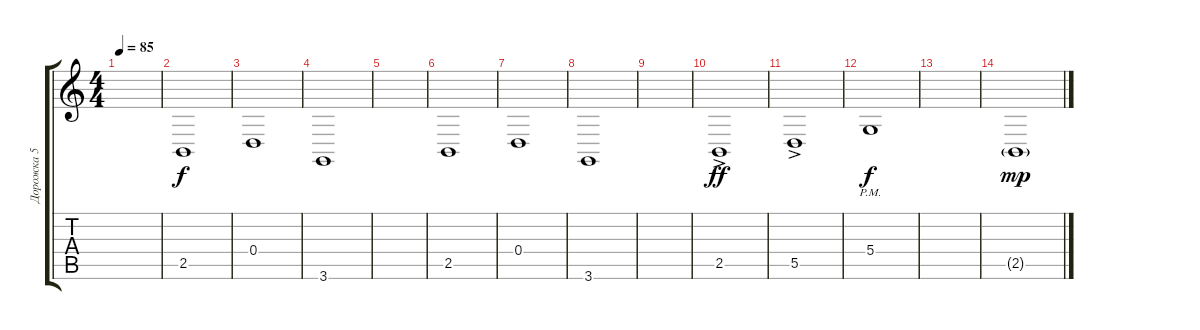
\track ("Дорожка 5" "Дорожка 5") {instrument rockorgan}
\staff {score tabs}
\tuning (E4 B3 G3 D3 A2 E2) {hide}
\ts (4 4)
\tempo 85
\clef g2
\ks c
|
2.5.1 |
0.4.1 |
3.6.1 |
|
2.5.1 |
0.4.1 |
3.6.1 |
|
2.5{ac}.1{dy ff} |
5.5{ac}.1 |
5.4{pm}.1{dy f} |
|
2.5{g}.1{dy mp}
